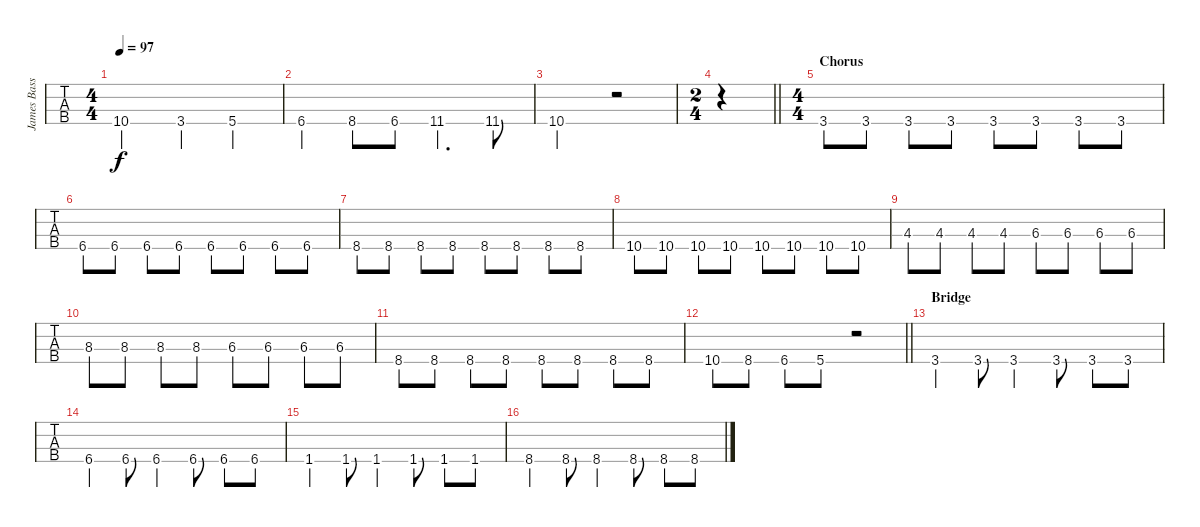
\track ("James Bass" "James Bass") {instrument electricbassfinger}
\staff {tabs}
\tuning (G2 D2 A1 D1) {hide}
\ts (4 4)
\tempo 97
\clef f4
\ks c
10.4.2{dy f} 3.4.4 5.4.4 |
6.4.4 8.4.8 6.4.8 11.4.4{d} 11.4.8 |
10.4.2 r.2 |
\ts (2 4)
\barLineRight lightlight
|
\ts (4 4)
\section ("" "Chorus")
3.4.8 3.4.8 3.4.8 3.4.8 3.4.8 3.4.8 3.4.8 3.4.8 |
6.4.8 6.4.8 6.4.8 6.4.8 6.4.8 6.4.8 6.4.8 6.4.8 |
8.4.8 8.4.8 8.4.8 8.4.8 8.4.8 8.4.8 8.4.8 8.4.8 |
10.4.8 10.4.8 10.4.8 10.4.8 10.4.8 10.4.8 10.4.8 10.4.8 |
4.3.8 4.3.8 4.3.8 4.3.8 6.3.8 6.3.8 6.3.8 6.3.8 |
8.3.8 8.3.8 8.3.8 8.3.8 6.3.8 6.3.8 6.3.8 6.3.8 |
8.4.8 8.4.8 8.4.8 8.4.8 8.4.8 8.4.8 8.4.8 8.4.8 |
\barLineRight lightlight
10.4.8 8.4.8 6.4.8 5.4.8 r.2 |
\section ("" "Bridge")
3.4.4 3.4.8 3.4.4 3.4.8 3.4.8 3.4.8 |
6.4.4 6.4.8 6.4.4 6.4.8 6.4.8 6.4.8 |
1.4.4 1.4.8 1.4.4 1.4.8 1.4.8 1.4.8 |
8.4.4 8.4.8 8.4.4 8.4.8 8.4.8 8.4.8
